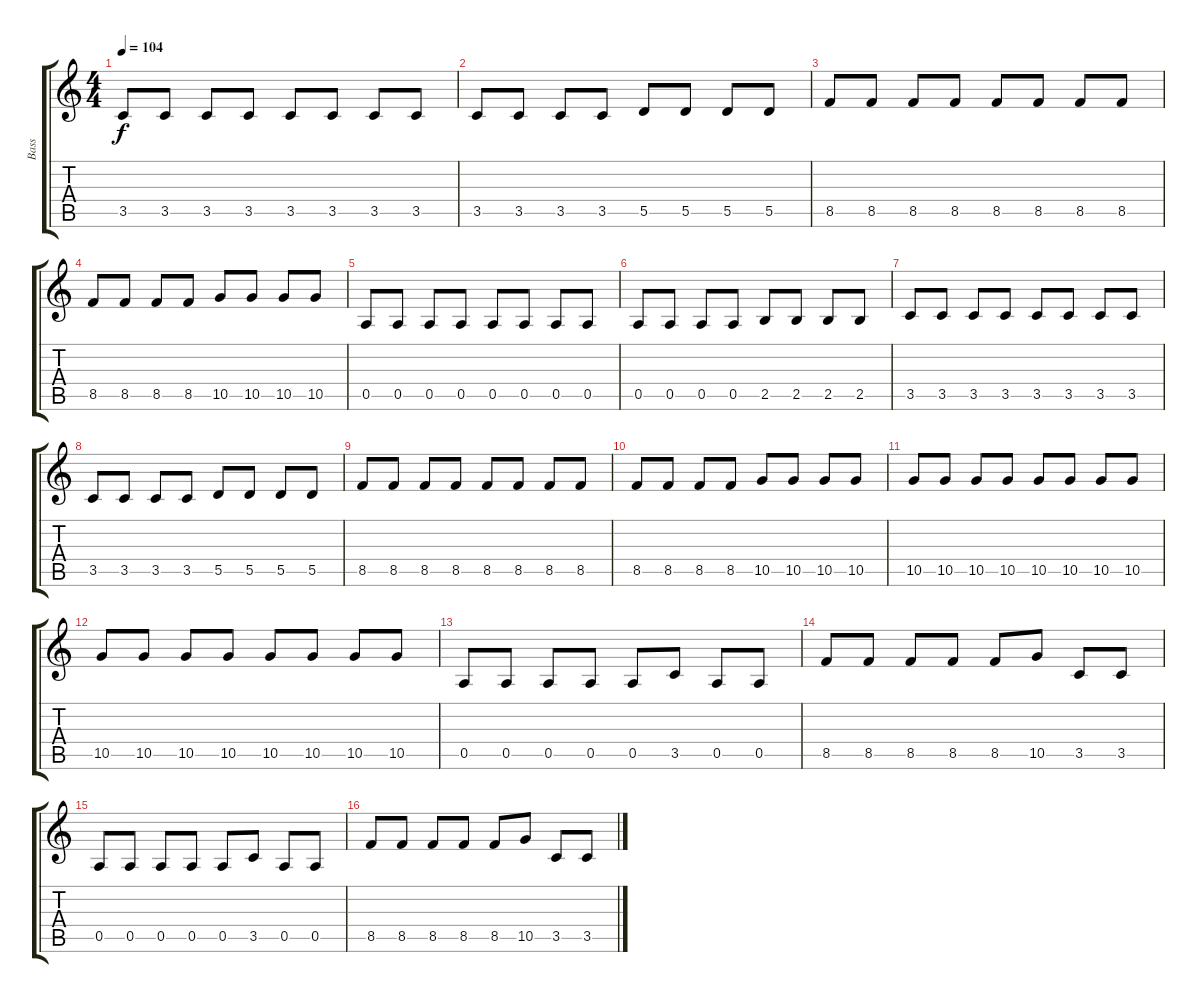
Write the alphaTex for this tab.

\track ("Bass" "Bass") {instrument electricbasspick}
\staff {score tabs}
\tuning (E4 B3 G3 D3 A2 E2) {hide}
\ts (4 4)
\tempo 104
\clef g2
\ks c
3.5.8{dy f} 3.5.8 3.5.8 3.5.8 3.5.8 3.5.8 3.5.8 3.5.8 |
3.5.8 3.5.8 3.5.8 3.5.8 5.5.8 5.5.8 5.5.8 5.5.8 |
8.5.8 8.5.8 8.5.8 8.5.8 8.5.8 8.5.8 8.5.8 8.5.8 |
8.5.8 8.5.8 8.5.8 8.5.8 10.5.8 10.5.8 10.5.8 10.5.8 |
0.5.8 0.5.8 0.5.8 0.5.8 0.5.8 0.5.8 0.5.8 0.5.8 |
0.5.8 0.5.8 0.5.8 0.5.8 2.5.8 2.5.8 2.5.8 2.5.8 |
3.5.8 3.5.8 3.5.8 3.5.8 3.5.8 3.5.8 3.5.8 3.5.8 |
3.5.8 3.5.8 3.5.8 3.5.8 5.5.8 5.5.8 5.5.8 5.5.8 |
8.5.8 8.5.8 8.5.8 8.5.8 8.5.8 8.5.8 8.5.8 8.5.8 |
8.5.8 8.5.8 8.5.8 8.5.8 10.5.8 10.5.8 10.5.8 10.5.8 |
10.5.8 10.5.8 10.5.8 10.5.8 10.5.8 10.5.8 10.5.8 10.5.8 |
10.5.8 10.5.8 10.5.8 10.5.8 10.5.8 10.5.8 10.5.8 10.5.8 |
0.5.8 0.5.8 0.5.8 0.5.8 0.5.8 3.5.8 0.5.8 0.5.8 |
8.5.8 8.5.8 8.5.8 8.5.8 8.5.8 10.5.8 3.5.8 3.5.8 |
0.5.8 0.5.8 0.5.8 0.5.8 0.5.8 3.5.8 0.5.8 0.5.8 |
8.5.8 8.5.8 8.5.8 8.5.8 8.5.8 10.5.8 3.5.8 3.5.8
